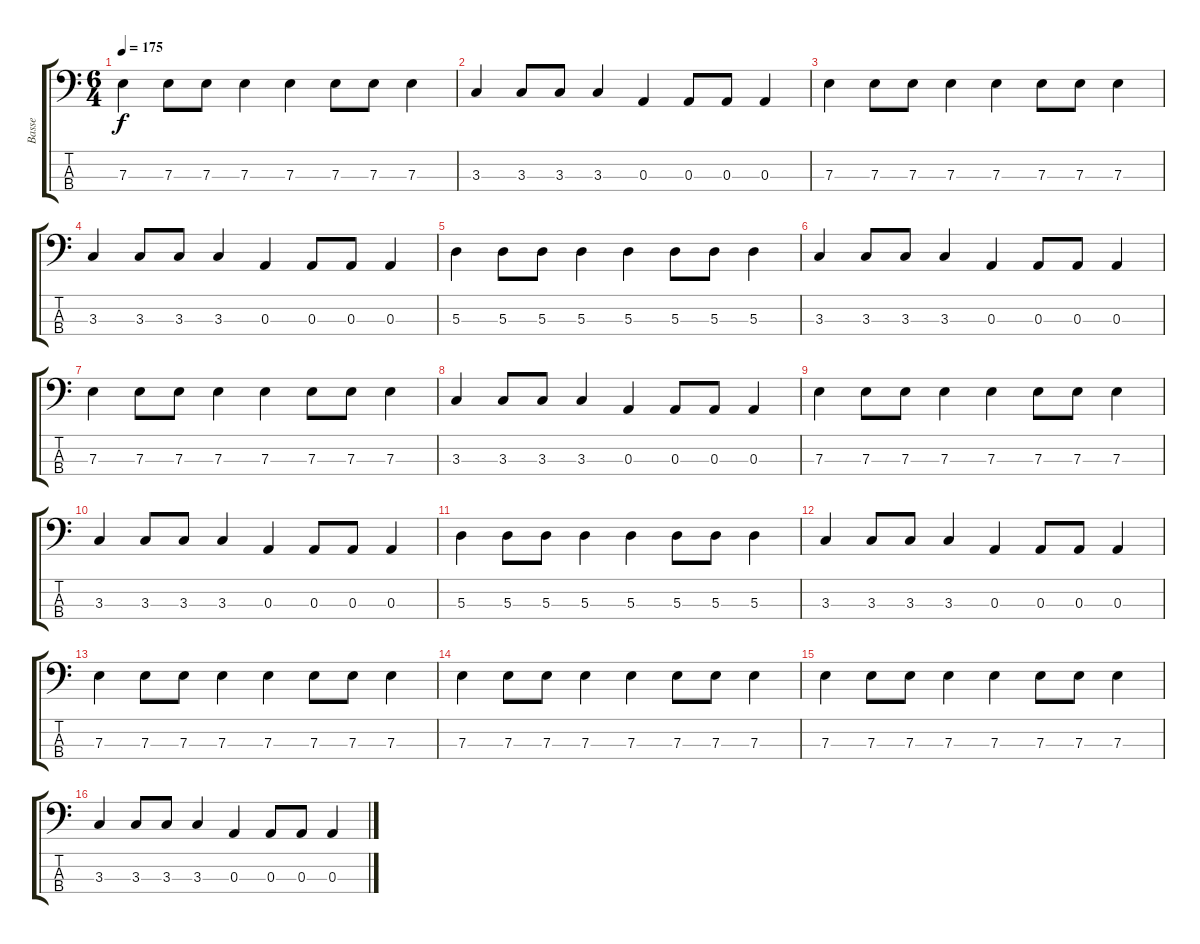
\track ("Basse" "Basse") {instrument electricbassfinger}
\staff {score tabs}
\tuning (G2 D2 A1 E1) {hide}
\ts (6 4)
\tempo 175
\clef f4
\ks c
7.3.4{dy f} 7.3.8 7.3.8 7.3.4 7.3.4 7.3.8 7.3.8 7.3.4 |
3.3.4 3.3.8 3.3.8 3.3.4 0.3.4 0.3.8 0.3.8 0.3.4 |
7.3.4 7.3.8 7.3.8 7.3.4 7.3.4 7.3.8 7.3.8 7.3.4 |
3.3.4 3.3.8 3.3.8 3.3.4 0.3.4 0.3.8 0.3.8 0.3.4 |
5.3.4 5.3.8 5.3.8 5.3.4 5.3.4 5.3.8 5.3.8 5.3.4 |
3.3.4 3.3.8 3.3.8 3.3.4 0.3.4 0.3.8 0.3.8 0.3.4 |
7.3.4 7.3.8 7.3.8 7.3.4 7.3.4 7.3.8 7.3.8 7.3.4 |
3.3.4 3.3.8 3.3.8 3.3.4 0.3.4 0.3.8 0.3.8 0.3.4 |
7.3.4 7.3.8 7.3.8 7.3.4 7.3.4 7.3.8 7.3.8 7.3.4 |
3.3.4 3.3.8 3.3.8 3.3.4 0.3.4 0.3.8 0.3.8 0.3.4 |
5.3.4 5.3.8 5.3.8 5.3.4 5.3.4 5.3.8 5.3.8 5.3.4 |
3.3.4 3.3.8 3.3.8 3.3.4 0.3.4 0.3.8 0.3.8 0.3.4 |
7.3.4 7.3.8 7.3.8 7.3.4 7.3.4 7.3.8 7.3.8 7.3.4 |
7.3.4 7.3.8 7.3.8 7.3.4 7.3.4 7.3.8 7.3.8 7.3.4 |
7.3.4 7.3.8 7.3.8 7.3.4 7.3.4 7.3.8 7.3.8 7.3.4 |
3.3.4 3.3.8 3.3.8 3.3.4 0.3.4 0.3.8 0.3.8 0.3.4
